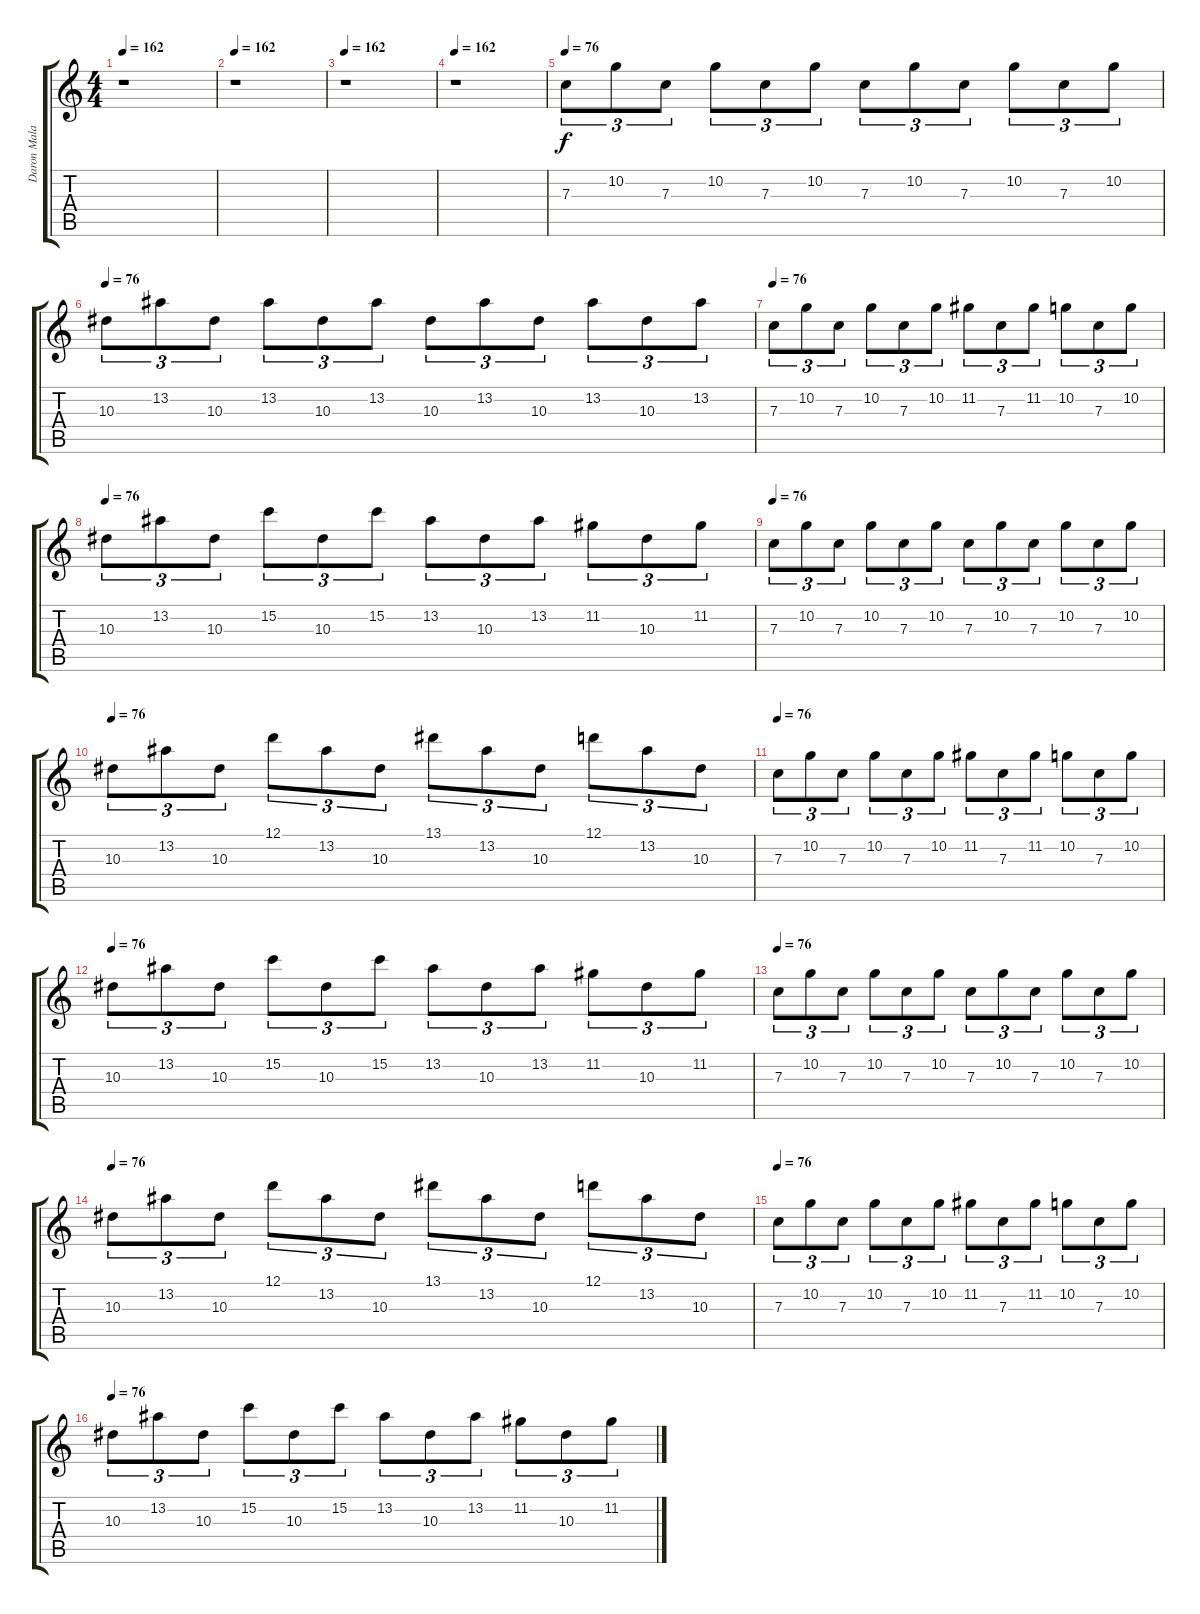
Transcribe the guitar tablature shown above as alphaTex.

\track ("Daron Malakian (clean)" "Daron Mala") {instrument electricguitarclean}
\staff {score tabs}
\tuning (D4 A3 F3 C3 G2 C2) {hide}
\ts (4 4)
\tempo 162
\clef g2
\ks c
r.1{dy f} |
\tempo 162
r.1 |
\tempo 162
r.1 |
\tempo 162
r.1 |
\tempo 76
7.3.8{tu (3 2)} 10.2.8{tu (3 2)} 7.3.8{tu (3 2)} 10.2.8{tu (3 2)} 7.3.8{tu (3 2)} 10.2.8{tu (3 2)} 7.3.8{tu (3 2)} 10.2.8{tu (3 2)} 7.3.8{tu (3 2)} 10.2.8{tu (3 2)} 7.3.8{tu (3 2)} 10.2.8{tu (3 2)} |
\tempo 76
10.3.8{tu (3 2)} 13.2.8{tu (3 2)} 10.3.8{tu (3 2)} 13.2.8{tu (3 2)} 10.3.8{tu (3 2)} 13.2.8{tu (3 2)} 10.3.8{tu (3 2)} 13.2.8{tu (3 2)} 10.3.8{tu (3 2)} 13.2.8{tu (3 2)} 10.3.8{tu (3 2)} 13.2.8{tu (3 2)} |
\tempo 76
7.3.8{tu (3 2)} 10.2.8{tu (3 2)} 7.3.8{tu (3 2)} 10.2.8{tu (3 2)} 7.3.8{tu (3 2)} 10.2.8{tu (3 2)} 11.2.8{tu (3 2)} 7.3.8{tu (3 2)} 11.2.8{tu (3 2)} 10.2.8{tu (3 2)} 7.3.8{tu (3 2)} 10.2.8{tu (3 2)} |
\tempo 76
10.3.8{tu (3 2)} 13.2.8{tu (3 2)} 10.3.8{tu (3 2)} 15.2.8{tu (3 2)} 10.3.8{tu (3 2)} 15.2.8{tu (3 2)} 13.2.8{tu (3 2)} 10.3.8{tu (3 2)} 13.2.8{tu (3 2)} 11.2.8{tu (3 2)} 10.3.8{tu (3 2)} 11.2.8{tu (3 2)} |
\tempo 76
7.3.8{tu (3 2)} 10.2.8{tu (3 2)} 7.3.8{tu (3 2)} 10.2.8{tu (3 2)} 7.3.8{tu (3 2)} 10.2.8{tu (3 2)} 7.3.8{tu (3 2)} 10.2.8{tu (3 2)} 7.3.8{tu (3 2)} 10.2.8{tu (3 2)} 7.3.8{tu (3 2)} 10.2.8{tu (3 2)} |
\tempo 76
10.3.8{tu (3 2)} 13.2.8{tu (3 2)} 10.3.8{tu (3 2)} 12.1.8{tu (3 2)} 13.2.8{tu (3 2)} 10.3.8{tu (3 2)} 13.1.8{tu (3 2)} 13.2.8{tu (3 2)} 10.3.8{tu (3 2)} 12.1.8{tu (3 2)} 13.2.8{tu (3 2)} 10.3.8{tu (3 2)} |
\tempo 76
7.3.8{tu (3 2)} 10.2.8{tu (3 2)} 7.3.8{tu (3 2)} 10.2.8{tu (3 2)} 7.3.8{tu (3 2)} 10.2.8{tu (3 2)} 11.2.8{tu (3 2)} 7.3.8{tu (3 2)} 11.2.8{tu (3 2)} 10.2.8{tu (3 2)} 7.3.8{tu (3 2)} 10.2.8{tu (3 2)} |
\tempo 76
10.3.8{tu (3 2)} 13.2.8{tu (3 2)} 10.3.8{tu (3 2)} 15.2.8{tu (3 2)} 10.3.8{tu (3 2)} 15.2.8{tu (3 2)} 13.2.8{tu (3 2)} 10.3.8{tu (3 2)} 13.2.8{tu (3 2)} 11.2.8{tu (3 2)} 10.3.8{tu (3 2)} 11.2.8{tu (3 2)} |
\tempo 76
7.3.8{tu (3 2)} 10.2.8{tu (3 2)} 7.3.8{tu (3 2)} 10.2.8{tu (3 2)} 7.3.8{tu (3 2)} 10.2.8{tu (3 2)} 7.3.8{tu (3 2)} 10.2.8{tu (3 2)} 7.3.8{tu (3 2)} 10.2.8{tu (3 2)} 7.3.8{tu (3 2)} 10.2.8{tu (3 2)} |
\tempo 76
10.3.8{tu (3 2)} 13.2.8{tu (3 2)} 10.3.8{tu (3 2)} 12.1.8{tu (3 2)} 13.2.8{tu (3 2)} 10.3.8{tu (3 2)} 13.1.8{tu (3 2)} 13.2.8{tu (3 2)} 10.3.8{tu (3 2)} 12.1.8{tu (3 2)} 13.2.8{tu (3 2)} 10.3.8{tu (3 2)} |
\tempo 76
7.3.8{tu (3 2)} 10.2.8{tu (3 2)} 7.3.8{tu (3 2)} 10.2.8{tu (3 2)} 7.3.8{tu (3 2)} 10.2.8{tu (3 2)} 11.2.8{tu (3 2)} 7.3.8{tu (3 2)} 11.2.8{tu (3 2)} 10.2.8{tu (3 2)} 7.3.8{tu (3 2)} 10.2.8{tu (3 2)} |
\tempo 76
10.3.8{tu (3 2)} 13.2.8{tu (3 2)} 10.3.8{tu (3 2)} 15.2.8{tu (3 2)} 10.3.8{tu (3 2)} 15.2.8{tu (3 2)} 13.2.8{tu (3 2)} 10.3.8{tu (3 2)} 13.2.8{tu (3 2)} 11.2.8{tu (3 2)} 10.3.8{tu (3 2)} 11.2.8{tu (3 2)}
